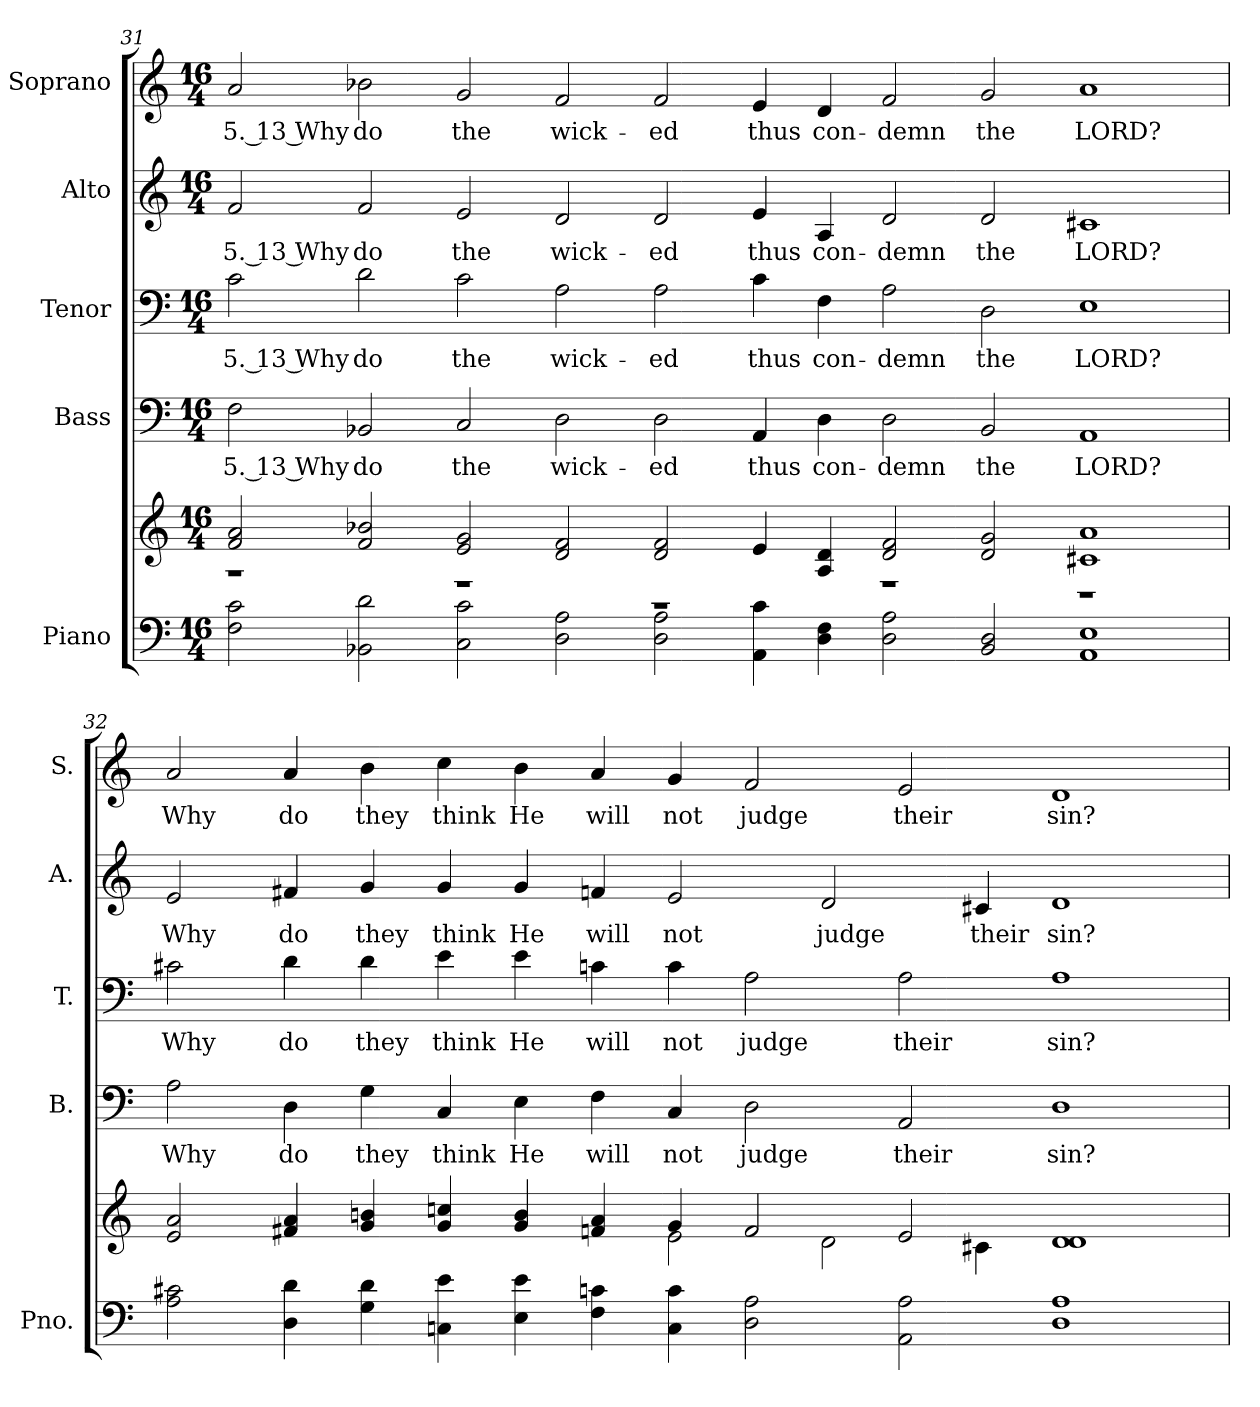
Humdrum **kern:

**kern	**kern	**kern	**text	**kern	**text	**kern	**text	**kern	**text
*part5	*part5	*part4	*part4	*part3	*part3	*part2	*part2	*part1	*part1
*staff6	*staff5	*staff4	*staff4	*staff3	*staff3	*staff2	*staff2	*staff1	*staff1
*I"Piano	*	*I"Bass	*	*I"Tenor	*	*I"Alto	*	*I"Soprano	*
*I'Pno.	*	*I'B.	*	*I'T.	*	*I'A.	*	*I'S.	*
!!LO:PB:g=z
*clefF4	*clefG2	*clefF4	*	*clefF4	*	*clefG2	*	*clefG2	*
*k[]	*k[]	*k[]	*	*k[]	*	*k[]	*	*k[]	*
*C:	*C:	*C:	*	*C:	*	*C:	*	*C:	*
*M16/4	*M16/4	*M16/4	*	*M16/4	*	*M16/4	*	*M16/4	*
=31	=31	=31	=31	=31	=31	=31	=31	=31	=31
*	*^	*	*	*	*	*	*	*	*
!	!	!	!	!LO:LY:b:color=#000000	!	!	!	!	!	!
!	!	!	!	!	!	!LO:LY:b:color=#000000	!	!	!	!
!	!	!	!	!	!	!	!	!LO:LY:b:color=#000000	!	!
!	!	!	!	!	!	!	!	!	!	!LO:LY:b:color=#000000
2Fi\ 2ci	2fi/ 2ai	1r	2Fi\	5. 13 Why	2ci\	5. 13 Why	2fi/	5. 13 Why	2ai/	5. 13 Why
!	!	!	!	!LO:LY:b:color=#000000	!	!	!	!	!	!
!	!	!	!	!	!	!LO:LY:b:color=#000000	!	!	!	!
!	!	!	!	!	!	!	!	!LO:LY:b:color=#000000	!	!
!	!	!	!	!	!	!	!	!	!	!LO:LY:b:color=#000000
2BB-Xi\ 2di	2fi/ 2b-Xi	.	2BB-Xi/	do	2di\	do	2fi/	do	2b-Xi\	do
!	!	!	!	!LO:LY:b:color=#000000	!	!	!	!	!	!
!	!	!	!	!	!	!LO:LY:b:color=#000000	!	!	!	!
!	!	!	!	!	!	!	!	!LO:LY:b:color=#000000	!	!
!	!	!	!	!	!	!	!	!	!	!LO:LY:b:color=#000000
2Ci\ 2ci	2ei/ 2gi	1r	2Ci/	the	2ci\	the	2ei/	the	2gi/	the
!	!	!	!	!LO:LY:b:color=#000000	!	!	!	!	!	!
!	!	!	!	!	!	!LO:LY:b:color=#000000	!	!	!	!
!	!	!	!	!	!	!	!	!LO:LY:b:color=#000000	!	!
!	!	!	!	!	!	!	!	!	!	!LO:LY:b:color=#000000
2Di\ 2Ai	2di/ 2fi	.	2Di\	wick-	2Ai\	wick-	2di/	wick-	2fi/	wick-
!	!	!	!	!LO:LY:b:color=#000000	!	!	!	!	!	!
!	!	!	!	!	!	!LO:LY:b:color=#000000	!	!	!	!
!	!	!	!	!	!	!	!	!LO:LY:b:color=#000000	!	!
!	!	!	!	!	!	!	!	!	!	!LO:LY:b:color=#000000
2Di\ 2Ai	2di/ 2fi	1r	2Di\	-ed	2Ai\	-ed	2di/	-ed	2fi/	-ed
!	!	!	!	!LO:LY:b:color=#000000	!	!	!	!	!	!
!	!	!	!	!	!	!LO:LY:b:color=#000000	!	!	!	!
!	!	!	!	!	!	!	!	!LO:LY:b:color=#000000	!	!
!	!	!	!	!	!	!	!	!	!	!LO:LY:b:color=#000000
4AAi\ 4ci	4ei/	.	4AAi/	thus	4ci\	thus	4ei/	thus	4ei/	thus
!	!	!	!	!LO:LY:b:color=#000000	!	!	!	!	!	!
!	!	!	!	!	!	!LO:LY:b:color=#000000	!	!	!	!
!	!	!	!	!	!	!	!	!LO:LY:b:color=#000000	!	!
!	!	!	!	!	!	!	!	!	!	!LO:LY:b:color=#000000
4Di\ 4Fi	4Ai/ 4di	.	4Di\	con-	4Fi\	con-	4Ai/	con-	4di/	con-
!	!	!	!	!LO:LY:b:color=#000000	!	!	!	!	!	!
!	!	!	!	!	!	!LO:LY:b:color=#000000	!	!	!	!
!	!	!	!	!	!	!	!	!LO:LY:b:color=#000000	!	!
!	!	!	!	!	!	!	!	!	!	!LO:LY:b:color=#000000
2Di\ 2Ai	2di/ 2fi	1r	2Di\	-demn	2Ai\	-demn	2di/	-demn	2fi/	-demn
!	!	!	!	!LO:LY:b:color=#000000	!	!	!	!	!	!
!	!	!	!	!	!	!LO:LY:b:color=#000000	!	!	!	!
!	!	!	!	!	!	!	!	!LO:LY:b:color=#000000	!	!
!	!	!	!	!	!	!	!	!	!	!LO:LY:b:color=#000000
2BB-i/ 2Di	2di/ 2gi	.	2BB-i/	the	2Di\	the	2di/	the	2gi/	the
!	!	!	!	!LO:LY:b:color=#000000	!	!	!	!	!	!
!	!	!	!	!	!	!LO:LY:b:color=#000000	!	!	!	!
!	!	!	!	!	!	!	!	!LO:LY:b:color=#000000	!	!
!	!	!	!	!	!	!	!	!	!	!LO:LY:b:color=#000000
1AAi 1Ei	1c#Xi 1ai	1r	1AAi	LORD?	1Ei	LORD?	1c#Xi	LORD?	1ai	LORD?
=32	=32	=32	=32	=32	=32	=32	=32	=32	=32	=32
!	!	!	!	!LO:LY:b:color=#000000	!	!	!	!	!	!
!	!	!	!	!	!	!LO:LY:b:color=#000000	!	!	!	!
!	!	!	!	!	!	!	!	!LO:LY:b:color=#000000	!	!
!	!	!	!	!	!	!	!	!	!	!LO:LY:b:color=#000000
2Ai\ 2c#Xi	2ei/ 2ai	1ryy	2Ai\	Why	2c#Xi\	Why	2ei/	Why	2ai/	Why
!	!	!	!	!LO:LY:b:color=#000000	!	!	!	!	!	!
!	!	!	!	!	!	!LO:LY:b:color=#000000	!	!	!	!
!	!	!	!	!	!	!	!	!LO:LY:b:color=#000000	!	!
!	!	!	!	!	!	!	!	!	!	!LO:LY:b:color=#000000
4Di\ 4di	4f#Xi/ 4ai	.	4Di\	do	4di\	do	4f#Xi/	do	4ai/	do
!	!	!	!	!LO:LY:b:color=#000000	!	!	!	!	!	!
!	!	!	!	!	!	!LO:LY:b:color=#000000	!	!	!	!
!	!	!	!	!	!	!	!	!LO:LY:b:color=#000000	!	!
!	!	!	!	!	!	!	!	!	!	!LO:LY:b:color=#000000
4Gi\ 4di	4gi/ 4bni	.	4Gi\	they	4di\	they	4gi/	they	4bi\	they
!	!	!	!	!LO:LY:b:color=#000000	!	!	!	!	!	!
!	!	!	!	!	!	!LO:LY:b:color=#000000	!	!	!	!
!	!	!	!	!	!	!	!	!LO:LY:b:color=#000000	!	!
!	!	!	!	!	!	!	!	!	!	!LO:LY:b:color=#000000
4Cni\ 4ei	4gi/ 4ccni	2ryy	4Ci/	think	4ei\	think	4gi/	think	4cci\	think
!	!	!	!	!LO:LY:b:color=#000000	!	!	!	!	!	!
!	!	!	!	!	!	!LO:LY:b:color=#000000	!	!	!	!
!	!	!	!	!	!	!	!	!LO:LY:b:color=#000000	!	!
!	!	!	!	!	!	!	!	!	!	!LO:LY:b:color=#000000
4Ei\ 4ei	4gi/ 4bi	.	4Ei\	He	4ei\	He	4gi/	He	4bi\	He
!	!	!	!	!LO:LY:b:color=#000000	!	!	!	!	!	!
!	!	!	!	!	!	!LO:LY:b:color=#000000	!	!	!	!
!	!	!	!	!	!	!	!	!LO:LY:b:color=#000000	!	!
!	!	!	!	!	!	!	!	!	!	!LO:LY:b:color=#000000
4Fi\ 4cni	4fni/ 4ai	4ryy	4Fi\	will	4cni\	will	4fni/	will	4ai/	will
!	!	!	!	!LO:LY:b:color=#000000	!	!	!	!	!	!
!	!	!	!	!	!	!LO:LY:b:color=#000000	!	!	!	!
!	!	!	!	!	!	!	!	!LO:LY:b:color=#000000	!	!
!	!	!	!	!	!	!	!	!	!	!LO:LY:b:color=#000000
4Ci\ 4ci	4gi/	2ei\	4Ci/	not	4ci\	not	2ei/	not	4gi/	not
!	!	!	!	!LO:LY:b:color=#000000	!	!	!	!	!	!
!	!	!	!	!	!	!LO:LY:b:color=#000000	!	!	!	!
!	!	!	!	!	!	!	!	!	!	!LO:LY:b:color=#000000
2Di\ 2Ai	2fi/	.	2Di\	judge	2Ai\	judge	.	.	2fi/	judge
!	!	!	!	!	!	!	!	!LO:LY:b:color=#000000	!	!
.	.	2di\	.	.	.	.	2di/	judge	.	.
!	!	!	!	!LO:LY:b:color=#000000	!	!	!	!	!	!
!	!	!	!	!	!	!LO:LY:b:color=#000000	!	!	!	!
!	!	!	!	!	!	!	!	!	!	!LO:LY:b:color=#000000
2AAi\ 2Ai	2ei/	.	2AAi/	their	2Ai\	their	.	.	2ei/	their
!	!	!	!	!	!	!	!	!LO:LY:b:color=#000000	!	!
.	.	4c#Xi\	.	.	.	.	4c#Xi/	their	.	.
!	!	!	!	!LO:LY:b:color=#000000	!	!	!	!	!	!
!	!	!	!	!	!	!LO:LY:b:color=#000000	!	!	!	!
!	!	!	!	!	!	!	!	!LO:LY:b:color=#000000	!	!
!	!	!	!	!	!	!	!	!	!	!LO:LY:b:color=#000000
1Di 1Ai	1di 1di	1ryy	1Di	sin?	1Ai	sin?	1di	sin?	1di	sin?
*	*v	*v	*	*	*	*	*	*	*	*
=	=	=	=	=	=	=	=	=	=
*-	*-	*-	*-	*-	*-	*-	*-	*-	*-
